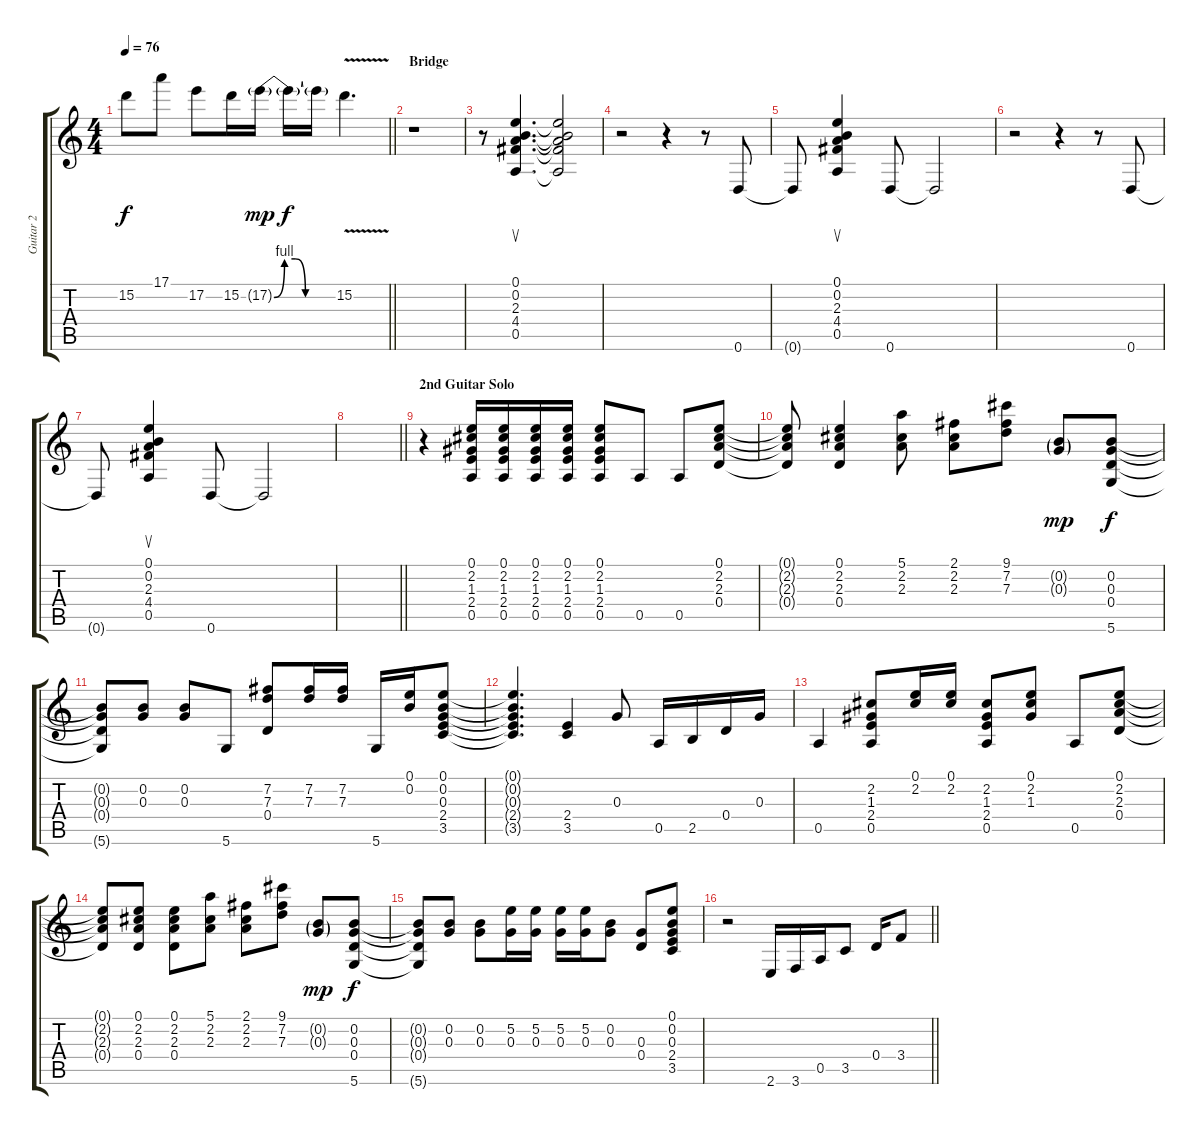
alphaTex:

\track ("Guitar 2" "Guitar 2") {instrument distortionguitar}
\staff {score tabs}
\tuning (E4 B3 G3 D3 A2 D2) {hide}
\ts (4 4)
\tempo 76
\clef g2
\barLineRight lightlight
\ks c
15.2.8{dy f} 17.1.8 17.2.8 15.2.16 17.2{be (custom 0 0 10 4 20 4 30 0 60 0) g}.16{dy mp} 17.2{t}.16{dy f} 17.2{t}.16 15.2{v}.4{d} |
\section ("" "Bridge")
r.1 |
r.8 (0.1 0.2 2.3 4.4 0.5).4{d su} (0.1{t} 0.2{t} 2.3{t} 4.4{t} 0.5{t}).2 |
r.2 r.4 r.8 0.6.8 |
0.6{t}.8 (0.1 0.2 2.3 4.4 0.5).4{su} 0.6.8 0.6{t}.2 |
r.2 r.4 r.8 0.6.8 |
0.6{t}.8 (0.1 0.2 2.3 4.4 0.5).4{su} 0.6.8 0.6{t}.2 |
\barLineRight lightlight
|
\section ("" "2nd Guitar Solo")
r.4 (0.1 2.2 1.3 2.4 0.5).16 (0.1 2.2 1.3 2.4 0.5).16 (0.1 2.2 1.3 2.4 0.5).16 (0.1 2.2 1.3 2.4 0.5).16 (0.1 2.2 1.3 2.4 0.5).8 0.5.8 0.5.8 (0.1 2.2 2.3 0.4).8 |
(0.1{t} 2.2{t} 2.3{t} 0.4{t}).8 (0.1 2.2 2.3 0.4).4 (5.1 2.2 2.3).8 (2.1 2.2 2.3).8 (9.1 7.2 7.3).8 (0.2{g} 0.3{g}).8{dy mp} (0.2 0.3 0.4 5.6).8{dy f} |
(0.2{t} 0.3{t} 0.4{t} 5.6{t}).8 (0.2 0.3).8 (0.2 0.3).8 5.6.8 (7.2 7.3 0.4).8 (7.2 7.3).16 (7.2 7.3).16 5.6.16 (0.1 0.2).16 (0.1 0.2 0.3 2.4 3.5).8 |
(0.1{t} 0.2{t} 0.3{t} 2.4{t} 3.5{t}).4{d} (2.4 3.5).4 0.3.8 0.5.16 2.5.16 0.4.16 0.3.16 |
0.5.4 (2.2 1.3 2.4 0.5).8 (0.1 2.2).16 (0.1 2.2).16 (2.2 1.3 2.4 0.5).8 (0.1 2.2 1.3).8 0.5.8 (0.1 2.2 2.3 0.4).8 |
(0.1{t} 2.2{t} 2.3{t} 0.4{t}).8 (0.1 2.2 2.3 0.4).8 (0.1 2.2 2.3 0.4).8 (5.1 2.2 2.3).8 (2.1 2.2 2.3).8 (9.1 7.2 7.3).8 (0.2{g} 0.3{g}).8{dy mp} (0.2 0.3 0.4 5.6).8{dy f} |
(0.2{t} 0.3{t} 0.4{t} 5.6{t}).8 (0.2 0.3).8 (0.2 0.3).8 (5.2 0.3).16 (5.2 0.3).16 (5.2 0.3).16 (5.2 0.3).16 (0.2 0.3).8 (0.3 0.4).8 (0.1 0.2 0.3 2.4 3.5).8 |
\barLineRight lightlight
r.2 2.6.16 3.6.16 0.5.16 3.5.8 0.4.16 3.4.8
